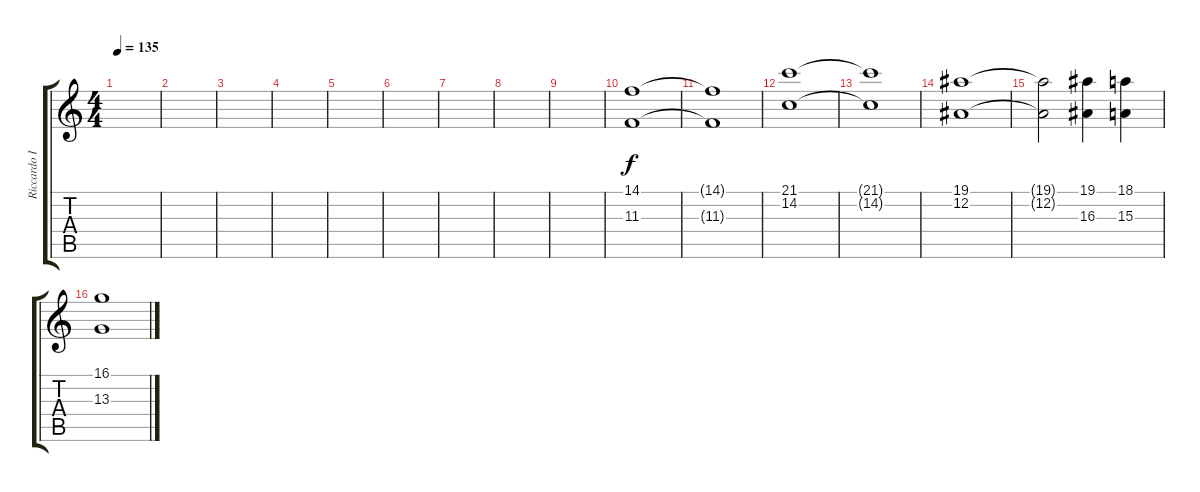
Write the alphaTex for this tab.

\track ("Riccardo Iacono" "Riccardo I") {instrument tremolostrings}
\staff {score tabs}
\tuning (Eb4 Bb3 Gb3 Db3 Ab2 Eb2) {hide}
\ts (4 4)
\tempo 135
\clef g2
\ks c
|
|
|
|
|
|
|
|
|
(14.1 11.3).1 |
(14.1{t} 11.3{t}).1 |
(21.1 14.2).1 |
(21.1{t} 14.2{t}).1 |
(19.1 12.2).1 |
(19.1{t} 12.2{t}).2 (19.1 16.3).4 (18.1 15.3).4 |
(16.1 13.3).1
